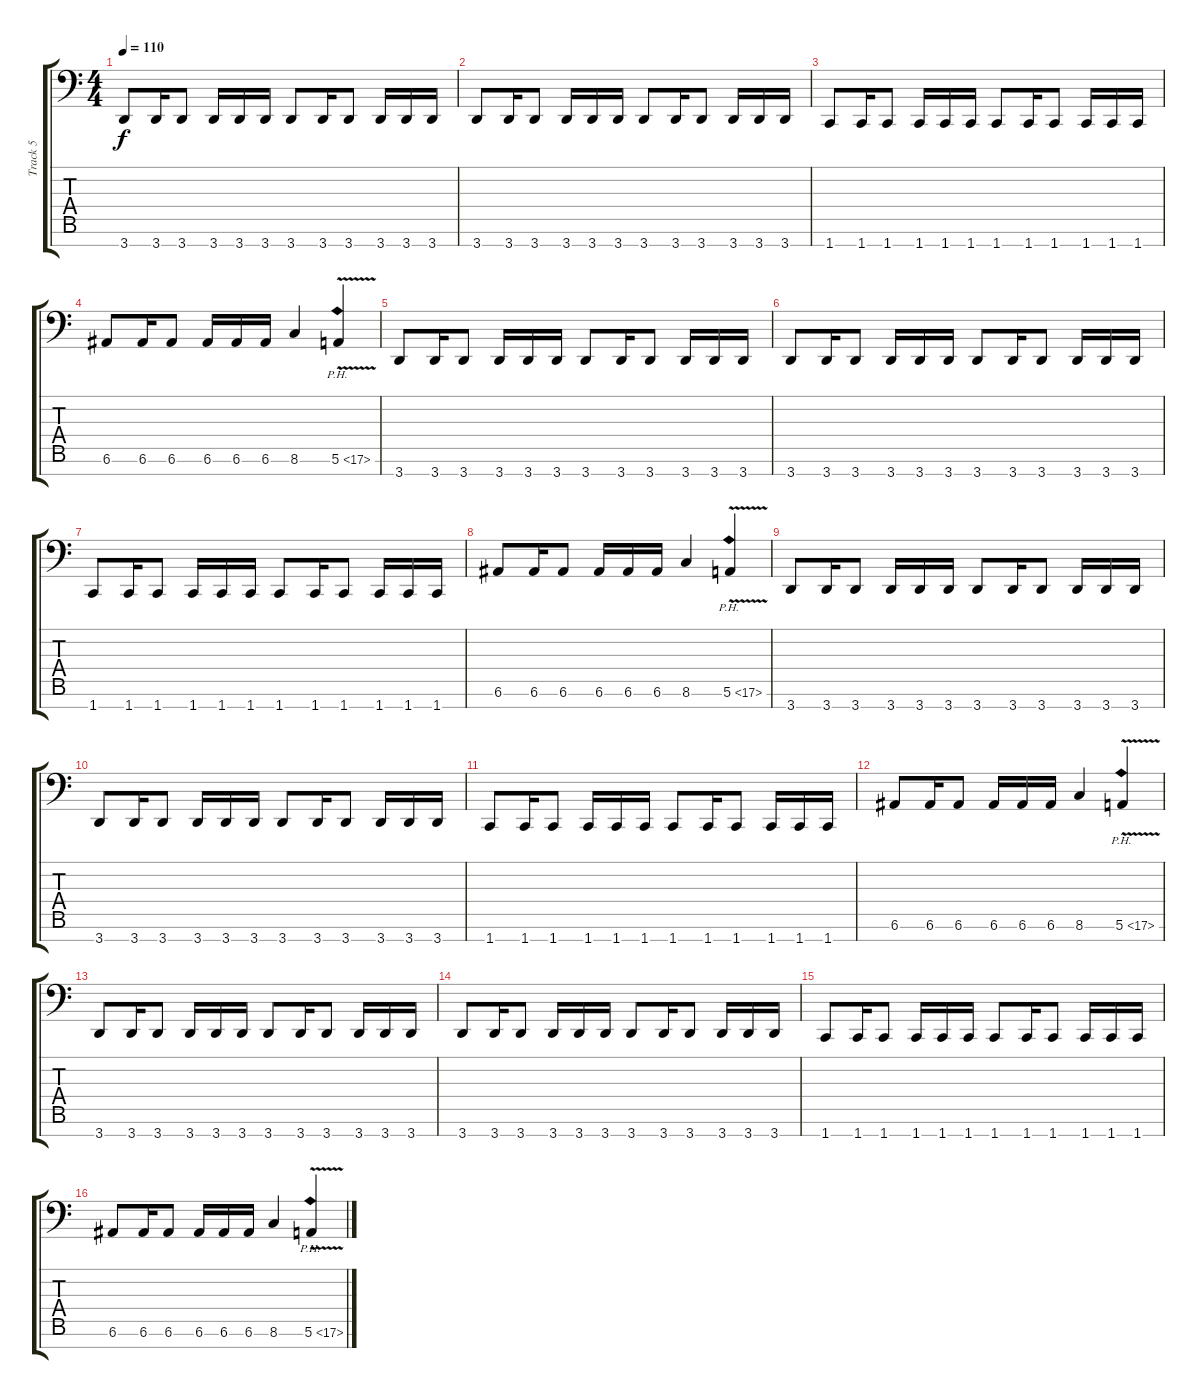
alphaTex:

\track ("Track 5" "Track 5") {instrument electricbasspick}
\staff {score tabs}
\tuning (E3 B2 G2 D2 A1 E1 B0) {hide}
\ts (4 4)
\tempo 110
\clef f4
\ks c
3.7.8{dy f} 3.7.16 3.7.8 3.7.16 3.7.16 3.7.16 3.7.8 3.7.16 3.7.8 3.7.16 3.7.16 3.7.16 |
3.7.8 3.7.16 3.7.8 3.7.16 3.7.16 3.7.16 3.7.8 3.7.16 3.7.8 3.7.16 3.7.16 3.7.16 |
1.7.8 1.7.16 1.7.8 1.7.16 1.7.16 1.7.16 1.7.8 1.7.16 1.7.8 1.7.16 1.7.16 1.7.16 |
6.6.8 6.6.16 6.6.8 6.6.16 6.6.16 6.6.16 8.6.4 5.6{ph 12 v}.4 |
3.7.8 3.7.16 3.7.8 3.7.16 3.7.16 3.7.16 3.7.8 3.7.16 3.7.8 3.7.16 3.7.16 3.7.16 |
3.7.8 3.7.16 3.7.8 3.7.16 3.7.16 3.7.16 3.7.8 3.7.16 3.7.8 3.7.16 3.7.16 3.7.16 |
1.7.8 1.7.16 1.7.8 1.7.16 1.7.16 1.7.16 1.7.8 1.7.16 1.7.8 1.7.16 1.7.16 1.7.16 |
6.6.8 6.6.16 6.6.8 6.6.16 6.6.16 6.6.16 8.6.4 5.6{ph 12 v}.4 |
3.7.8 3.7.16 3.7.8 3.7.16 3.7.16 3.7.16 3.7.8 3.7.16 3.7.8 3.7.16 3.7.16 3.7.16 |
3.7.8 3.7.16 3.7.8 3.7.16 3.7.16 3.7.16 3.7.8 3.7.16 3.7.8 3.7.16 3.7.16 3.7.16 |
1.7.8 1.7.16 1.7.8 1.7.16 1.7.16 1.7.16 1.7.8 1.7.16 1.7.8 1.7.16 1.7.16 1.7.16 |
6.6.8 6.6.16 6.6.8 6.6.16 6.6.16 6.6.16 8.6.4 5.6{ph 12 v}.4 |
3.7.8 3.7.16 3.7.8 3.7.16 3.7.16 3.7.16 3.7.8 3.7.16 3.7.8 3.7.16 3.7.16 3.7.16 |
3.7.8 3.7.16 3.7.8 3.7.16 3.7.16 3.7.16 3.7.8 3.7.16 3.7.8 3.7.16 3.7.16 3.7.16 |
1.7.8 1.7.16 1.7.8 1.7.16 1.7.16 1.7.16 1.7.8 1.7.16 1.7.8 1.7.16 1.7.16 1.7.16 |
6.6.8 6.6.16 6.6.8 6.6.16 6.6.16 6.6.16 8.6.4 5.6{ph 12 v}.4
